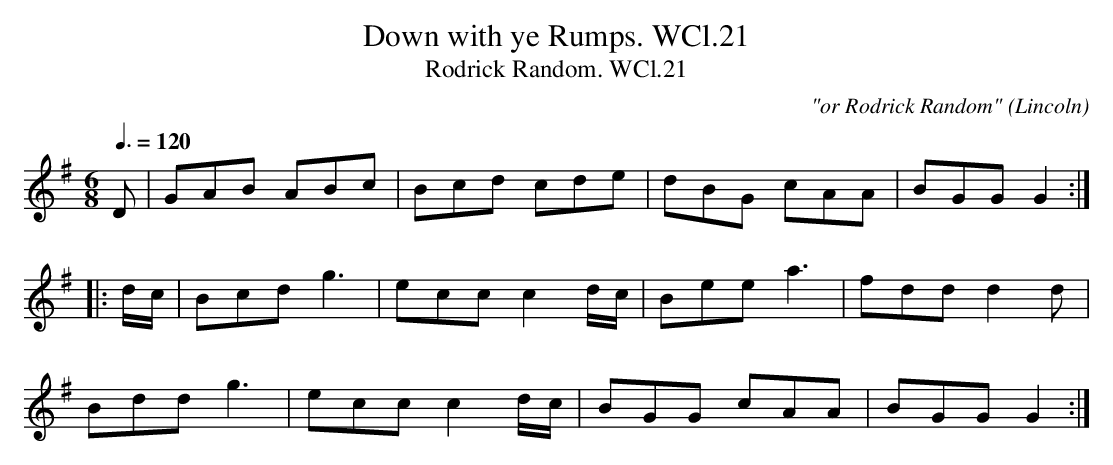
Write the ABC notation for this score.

X:1
T:Down with ye Rumps. WCl.21
T:Rodrick Random. WCl.21
C:"or Rodrick Random"
L:1/8
M:6/8
O:Lincoln
Q:3/8=120
K:G
D|GAB ABc|Bcd cde|dBG cAA|BGG G2:|!
|:d/2c/2|Bcd g3|ecc c2 d/2c/2|Bee a3|fdd d2 d|!
Bdd g3|ecc c2 d/2c/2|BGG cAA|BGG G2:|
